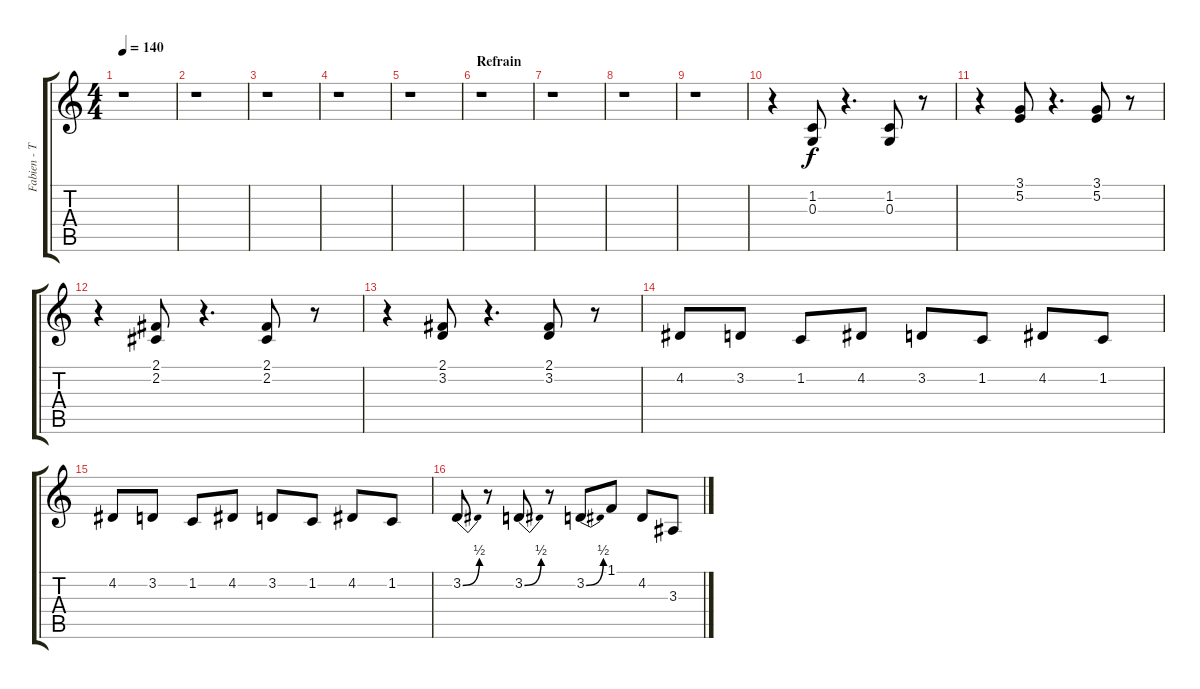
\track ("Fabien - Trompette" "Fabien - T") {instrument trumpet}
\staff {score tabs}
\tuning (E4 B3 G3 D3 A2 E2) {hide}
\ts (4 4)
\tempo 140
\clef g2
\ks c
r.1{dy f} |
r.1 |
r.1 |
r.1 |
r.1 |
\section ("" "Refrain")
r.1 |
r.1 |
r.1 |
r.1 |
r.4 (1.2 0.3).8 r.4{d} (1.2 0.3).8 r.8 |
r.4 (3.1 5.2).8 r.4{d} (3.1 5.2).8 r.8 |
r.4 (2.1 2.2).8 r.4{d} (2.1 2.2).8 r.8 |
r.4 (2.1 3.2).8 r.4{d} (2.1 3.2).8 r.8 |
4.2.8 3.2.8 1.2.8 4.2.8 3.2.8 1.2.8 4.2.8 1.2.8 |
4.2.8 3.2.8 1.2.8 4.2.8 3.2.8 1.2.8 4.2.8 1.2.8 |
3.2{be (bend 0 0 60 2)}.8 r.8 3.2{be (bend 0 0 60 2)}.8 r.8 3.2{be (bend 0 0 60 2)}.8 1.1.8 4.2.8 3.3.8
